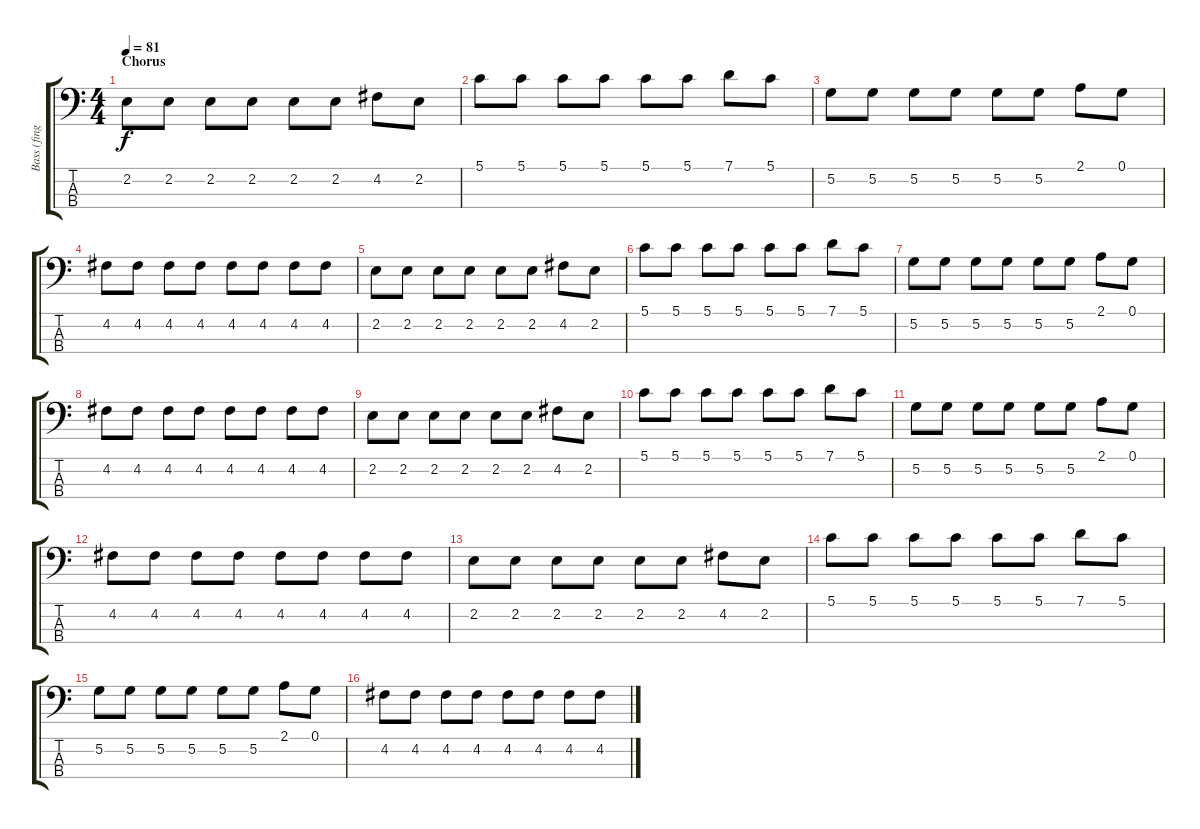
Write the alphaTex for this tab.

\track ("Bass (finger)" "Bass (fing") {instrument electricbassfinger}
\staff {score tabs}
\tuning (G2 D2 A1 E1) {hide}
\ts (4 4)
\section ("" "Chorus")
\tempo 81
\clef f4
\ks c
2.2.8{dy f} 2.2.8 2.2.8 2.2.8 2.2.8 2.2.8 4.2.8 2.2.8 |
5.1.8 5.1.8 5.1.8 5.1.8 5.1.8 5.1.8 7.1.8 5.1.8 |
5.2.8 5.2.8 5.2.8 5.2.8 5.2.8 5.2.8 2.1.8 0.1.8 |
4.2.8 4.2.8 4.2.8 4.2.8 4.2.8 4.2.8 4.2.8 4.2.8 |
2.2.8 2.2.8 2.2.8 2.2.8 2.2.8 2.2.8 4.2.8 2.2.8 |
5.1.8 5.1.8 5.1.8 5.1.8 5.1.8 5.1.8 7.1.8 5.1.8 |
5.2.8 5.2.8 5.2.8 5.2.8 5.2.8 5.2.8 2.1.8 0.1.8 |
4.2.8 4.2.8 4.2.8 4.2.8 4.2.8 4.2.8 4.2.8 4.2.8 |
2.2.8 2.2.8 2.2.8 2.2.8 2.2.8 2.2.8 4.2.8 2.2.8 |
5.1.8 5.1.8 5.1.8 5.1.8 5.1.8 5.1.8 7.1.8 5.1.8 |
5.2.8 5.2.8 5.2.8 5.2.8 5.2.8 5.2.8 2.1.8 0.1.8 |
4.2.8 4.2.8 4.2.8 4.2.8 4.2.8 4.2.8 4.2.8 4.2.8 |
2.2.8 2.2.8 2.2.8 2.2.8 2.2.8 2.2.8 4.2.8 2.2.8 |
5.1.8 5.1.8 5.1.8 5.1.8 5.1.8 5.1.8 7.1.8 5.1.8 |
5.2.8 5.2.8 5.2.8 5.2.8 5.2.8 5.2.8 2.1.8 0.1.8 |
4.2.8 4.2.8 4.2.8 4.2.8 4.2.8 4.2.8 4.2.8 4.2.8
